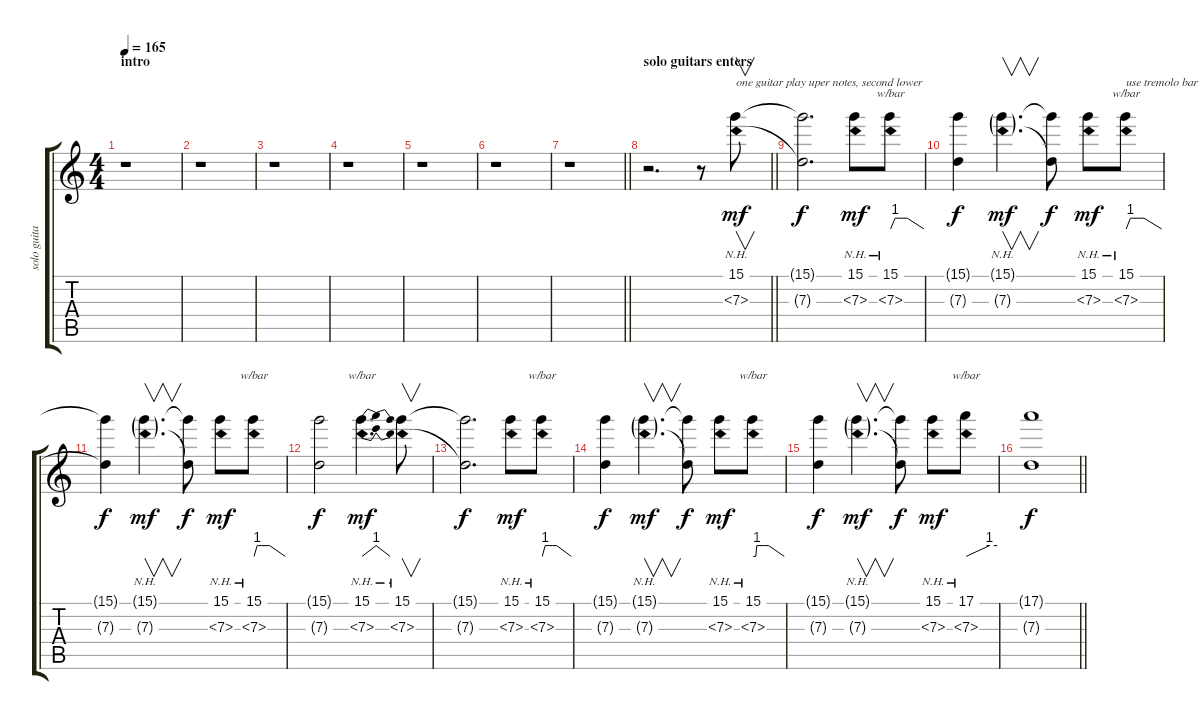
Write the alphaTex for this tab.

\track ("solo guitars" "solo guita") {instrument distortionguitar}
\staff {score tabs}
\tuning (E4 B3 G3 D3 A2 E2) {hide}
\ts (4 4)
\section ("" "intro")
\tempo 165
\clef g2
\ks c
r.1{dy mf instrument distortionguitar} |
r.1 |
r.1 |
r.1 |
r.1 |
r.1 |
\barLineRight lightlight
r.1 |
\section ("" "solo guitars enters")
\barLineRight lightlight
r.2{d} r.8 (15.1 7.3{nh}).8{v txt "one guitar play uper notes, second lower"} |
(15.1{t} 7.3{t}).2{d dy f} (15.1 7.3{nh}).8{dy mf} (15.1 7.3{nh}).8{tbe (custom default 0 0 8 4 19 4 30 4 60 0)} |
(15.1{t} 7.3{t}).4{dy f} (15.1{g} 7.3{nh g}).4{v d dy mf} (15.1{t} 7.3{t}).8{dy f} (15.1 7.3{nh}).8{dy mf} (15.1 7.3{nh}).8{tbe (custom default 0 0 7 4 9 4 20 4 30 4 60 0) txt "use tremolo bar"} |
(15.1{t} 7.3{t}).4{dy f} (15.1{g} 7.3{nh g}).4{v d dy mf} (15.1{t} 7.3{t}).8{dy f} (15.1 7.3{nh}).8{dy mf} (15.1 7.3{nh}).8{tbe (custom default 0 0 6 4 9 4 15 4 25 4 30 4 60 0)} |
(15.1{t} 7.3{t}).2{dy f} (15.1 7.3{nh}).4{d tbe (dip default 0 0 15 4 30 4 60 0) dy mf} (15.1 7.3{nh}).8{v} |
(15.1{t} 7.3{t}).2{d dy f} (15.1 7.3{nh}).8{dy mf} (15.1 7.3{nh}).8{tbe (custom default 0 0 6 4 8 4 21 4 30 4 60 0)} |
(15.1{t} 7.3{t}).4{dy f} (15.1{g} 7.3{nh g}).4{v d dy mf} (15.1{t} 7.3{t}).8{dy f} (15.1 7.3{nh}).8{dy mf} (15.1 7.3{nh}).8{tbe (custom default 0 0 5 0 7 4 20 4 30 4 60 0)} |
(15.1{t} 7.3{t}).4{dy f} (15.1{g} 7.3{nh g}).4{v d dy mf} (15.1{t} 7.3{t}).8{dy f} (15.1 7.3{nh}).8{dy mf} (17.1 7.3{nh}).8{tbe (custom default 0 0 45 4 60 4)} |
\barLineRight lightlight
(17.1{t} 7.3{t}).1{dy f}
